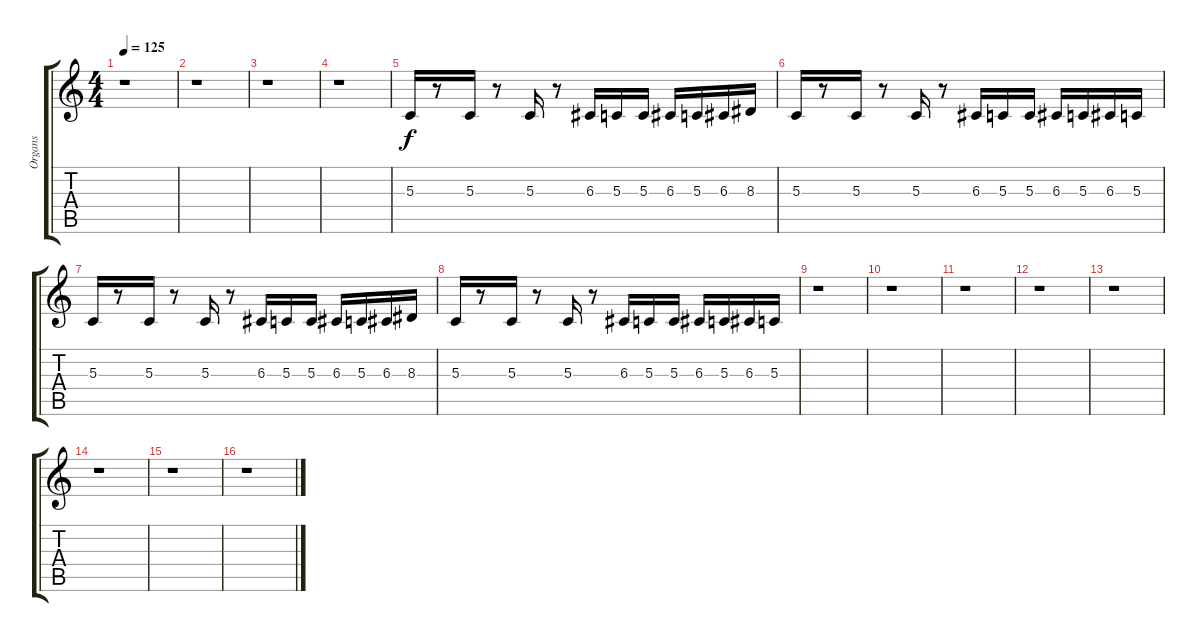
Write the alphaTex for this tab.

\track ("Organs" "Organs") {instrument churchorgan}
\staff {score tabs}
\tuning (E4 B3 G3 D3 A2 E2) {hide}
\ts (4 4)
\tempo 125
\clef g2
\ks c
r.1{dy f} |
r.1 |
r.1 |
r.1 |
5.3.16 r.8 5.3.16 r.8 5.3.16 r.8 6.3.16 5.3.16 5.3.16 6.3.16 5.3.16 6.3.16 8.3.16 |
5.3.16 r.8 5.3.16 r.8 5.3.16 r.8 6.3.16 5.3.16 5.3.16 6.3.16 5.3.16 6.3.16 5.3.16 |
5.3.16 r.8 5.3.16 r.8 5.3.16 r.8 6.3.16 5.3.16 5.3.16 6.3.16 5.3.16 6.3.16 8.3.16 |
5.3.16 r.8 5.3.16 r.8 5.3.16 r.8 6.3.16 5.3.16 5.3.16 6.3.16 5.3.16 6.3.16 5.3.16 |
r.1 |
r.1 |
r.1 |
r.1 |
r.1 |
r.1 |
r.1 |
r.1
